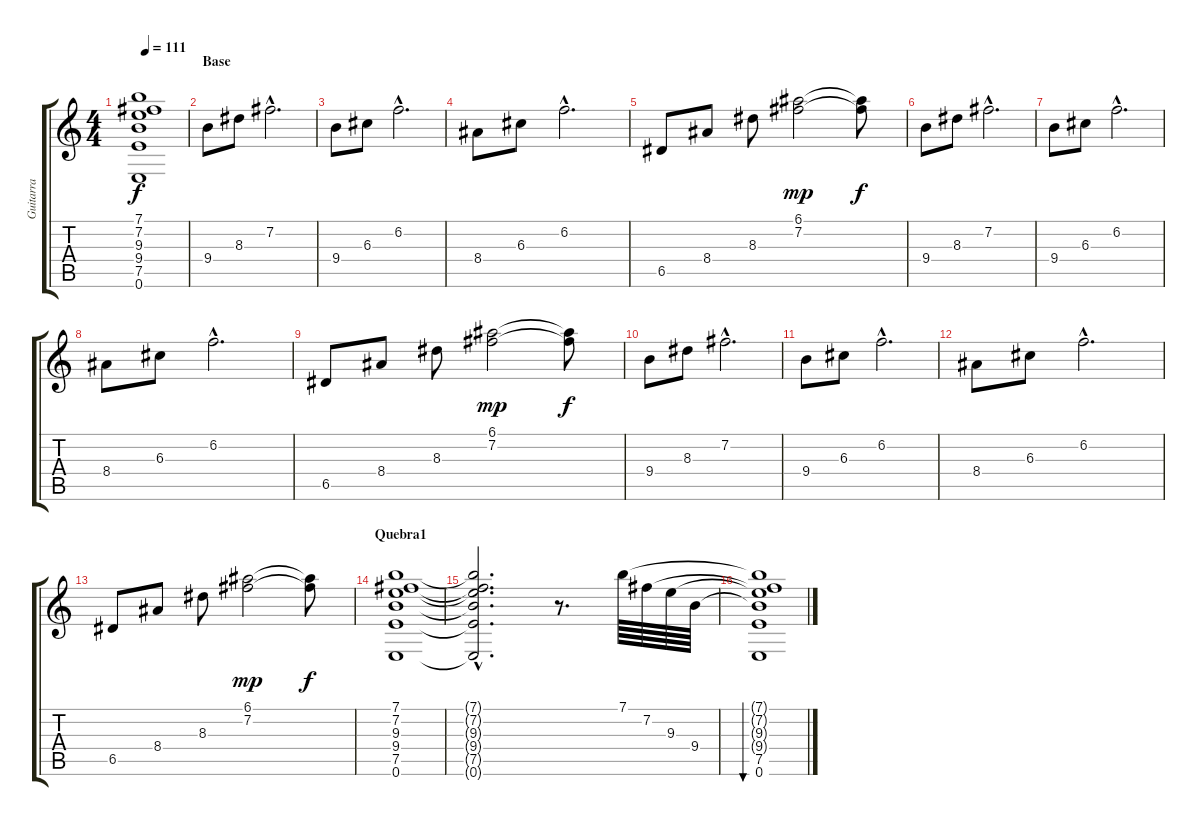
\track ("Guitarra" "Guitarra") {instrument electricguitarclean}
\staff {score tabs}
\tuning (E4 B3 G3 D3 A2 E2) {hide}
\ts (4 4)
\tempo 111
\clef g2
\ks c
(7.1{t} 7.2{t} 9.3{t} 9.4{t} 7.5{t} 0.6{t}).1{dy f} |
\section ("" "Base")
9.4.8 8.3.8 7.2{hac}.2{d} |
9.4.8 6.3.8 6.2{hac}.2{d} |
8.4.8 6.3.8 6.2{hac}.2{d} |
6.5.8 8.4.8 8.3.8 (6.1 7.2).2{dy mp} (6.1{t} 7.2{t}).8{dy f} |
9.4.8 8.3.8 7.2{hac}.2{d} |
9.4.8 6.3.8 6.2{hac}.2{d} |
8.4.8 6.3.8 6.2{hac}.2{d} |
6.5.8 8.4.8 8.3.8 (6.1 7.2).2{dy mp} (6.1{t} 7.2{t}).8{dy f} |
9.4.8 8.3.8 7.2{hac}.2{d} |
9.4.8 6.3.8 6.2{hac}.2{d} |
8.4.8 6.3.8 6.2{hac}.2{d} |
6.5.8 8.4.8 8.3.8 (6.1 7.2).2{dy mp} (6.1{t} 7.2{t}).8{dy f} |
\section ("" "Quebra1")
(7.1 7.2 9.3 9.4 7.5 0.6).1 |
(7.1{hac t} 7.2{hac t} 9.3{hac t} 9.4{hac t} 7.5{hac t} 0.6{hac t}).2{d} r.8{d} 7.1.64 7.2.64 9.3.64 9.4.64 |
(7.1{t} 7.2{t} 9.3{t} 9.4{t} 7.5 0.6).1{bu 30}
